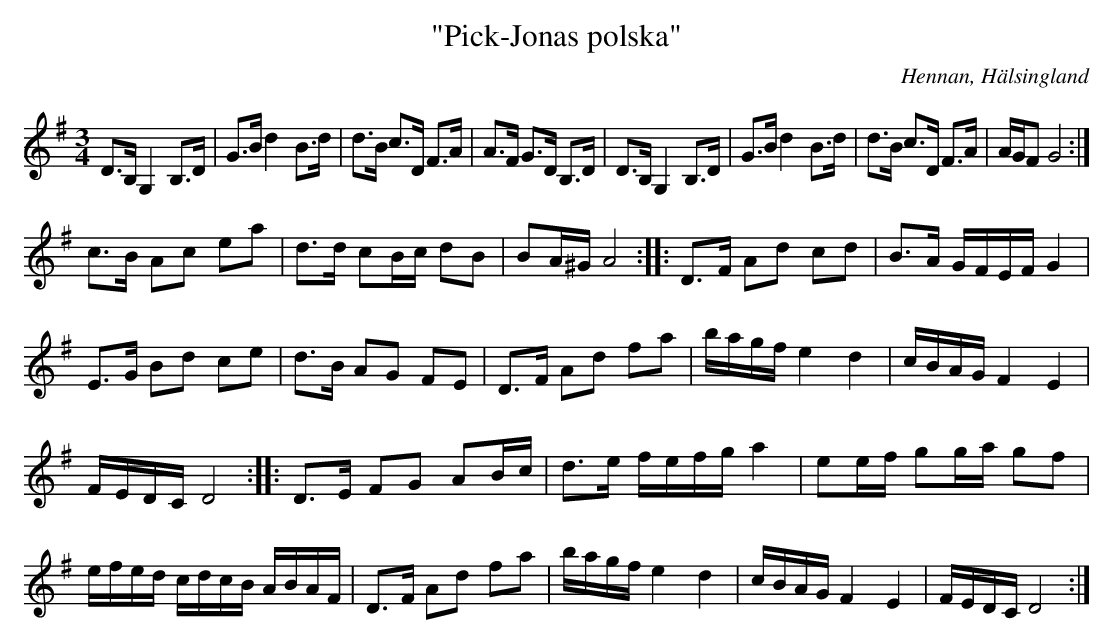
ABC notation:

X:1
T: "Pick-Jonas polska"
O: Hennan, Hälsingland
M: 3/4
L: 1/8
K: G
D>B, G,2 B,>D | G>B d2 B>d | d>B c>D F>A| A>F G>D B,>D|D>B, G,2 B,>D|G>B d2 B>d | d>B c>D F>A| A/G/F G4 :|
c>B Ac ea | d>d cB/c/ dB | BA/^G/ A4 :: D>F Ad cd | B>A G/F/E/F/ G2 |
E>G Bd ce | d>B AG FE | D>F Ad fa | b/a/g/f/ e2 d2 | c/B/A/G/ F2 E2 |
F/E/D/C/ D4 :: D>E FG AB/c/ | d>e f/e/f/g/ a2 | ee/f/ gg/a/ gf |
e/f/e/d/ c/d/c/B/ A/B/A/F/ | D>F Ad fa | b/a/g/f/ e2 d2 | c/B/A/G/ F2 E2 | F/E/D/C/ D4 :|]
